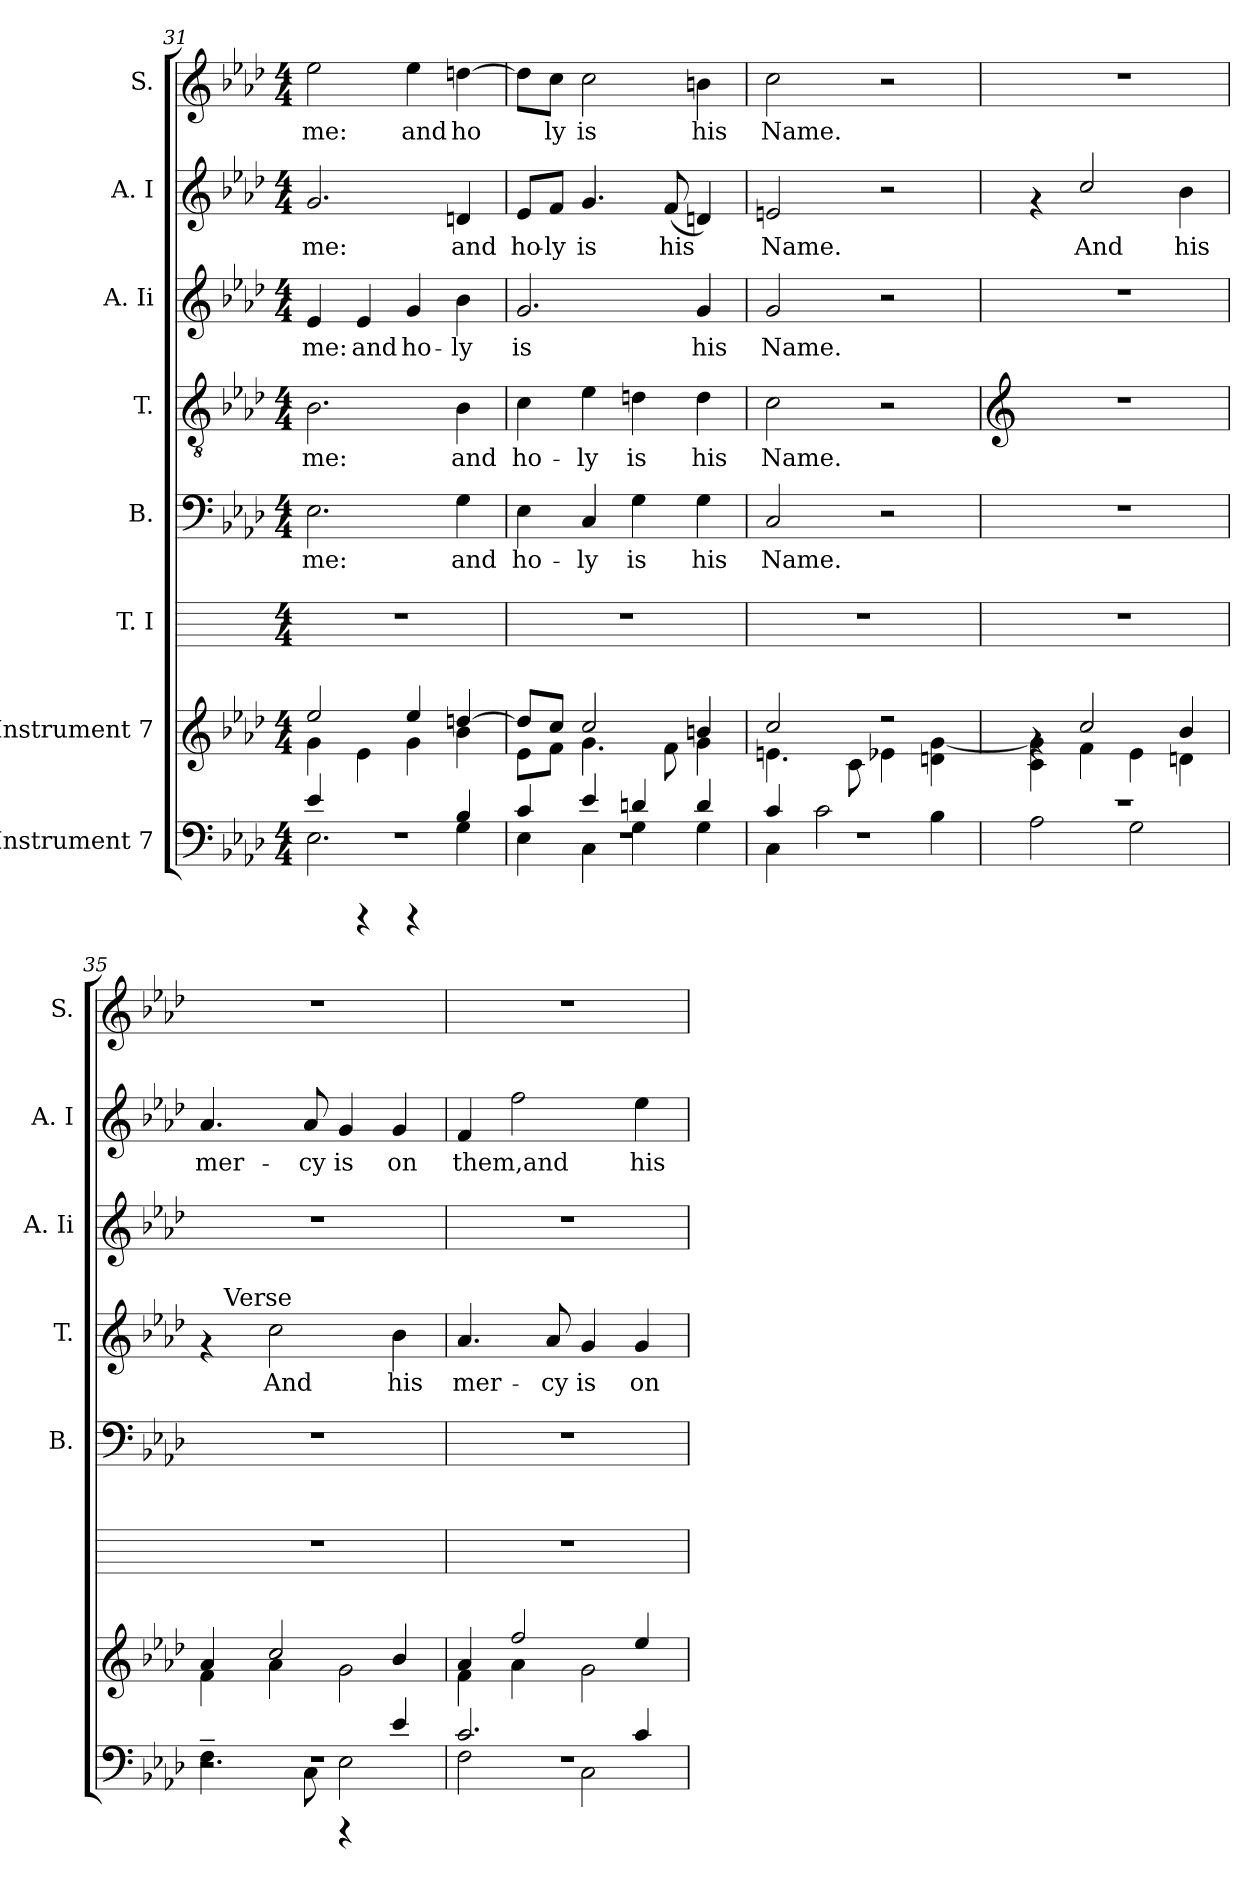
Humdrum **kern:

**kern	**kern	**kern	**kern	**text	**kern	**text	**kern	**text	**kern	**text	**kern	**text
*part8	*part7	*part6	*part5	*part5	*part4	*part4	*part3	*part3	*part2	*part2	*part1	*part1
*staff8	*staff7	*staff6	*staff5	*staff5	*staff4	*staff4	*staff3	*staff3	*staff2	*staff2	*staff1	*staff1
*I"Instrument 7	*I"Instrument 7	*I"T. I	*I"B.	*	*I"T.	*	*I"A. Ii	*	*I"A. I	*	*I"S.	*
*	*	*	*I'B.	*	*I'T.	*	*I'A. Ii	*	*I'A. I	*	*I'S.	*
*clefF4	*clefG2	*	*clefF4	*	*clefGv2	*	*clefG2	*	*clefG2	*	*clefG2	*
*k[b-e-a-d-]	*k[b-e-a-d-]	*k[]	*k[b-e-a-d-]	*	*k[b-e-a-d-]	*	*k[b-e-a-d-]	*	*k[b-e-a-d-]	*	*k[b-e-a-d-]	*
*A-:	*A-:	*C:	*A-:	*	*A-:	*	*A-:	*	*A-:	*	*A-:	*
*M4/4	*M4/4	*M4/4	*M4/4	*	*M4/4	*	*M4/4	*	*M4/4	*	*M4/4	*
=31	=31	=31	=31	=31	=31	=31	=31	=31	=31	=31	=31	=31
*^	*^	*	*	*	*	*	*	*	*	*	*	*
*	*^	*	*	*	*	*	*	*	*	*	*	*	*	*
!	!	!	!	!	!	!	!LO:LY:b	!	!LO:LY:b:cj	!	!LO:LY:b	!	!LO:LY:b:cj	!	!LO:LY:b
1r	4e-/	2.E-\	2ee-/	4g\	1r	2.E-\	me:	2.B-\	me:	4e-/	me:	2.g/	me:	2ee-\	me:
!	!	!	!	!	!	!	!	!	!	!	!LO:LY:b	!	!	!	!
.	4rCCC	.	.	4e-\	.	.	.	.	.	4e-/	and	.	.	.	.
!	!	!	!	!	!	!	!	!	!	!	!LO:LY:b	!	!	!	!LO:LY:b
.	4rCCC	.	4ee-/	4g\	.	.	.	.	.	4g/	ho-	.	.	4ee-\	and
!	!	!	!	!	!	!	!LO:LY:b	!	!LO:LY:b:cj	!	!LO:LY:b	!	!LO:LY:b:cj	!	!LO:LY:b
.	4B-/	4G\	[>4ddn/	4b-\	.	4G\	and	4B-\	and	4b-\	-ly	4dn/	and	[>4ddn\	ho-
=32	=32	=32	=32	=32	=32	=32	=32	=32	=32	=32	=32	=32	=32	=32	=32
!	!	!	!	!	!	!	!LO:LY:b	!	!LO:LY:b:cj	!	!LO:LY:b	!	!LO:LY:b:cj	!	!LO:LY:b
1r	4c/	4E-\	8dd/L]	8e-\L	1r	4E-\	ho-	4c\	ho-	2.g/	is	8e-/L	ho-	8dd\L]	--
!	!	!	!	!	!	!	!	!	!	!	!	!	!LO:LY:b:cj	!	!LO:LY:b
.	.	.	8cc/J	8f\J	.	.	.	.	.	.	.	8f/J	-ly	8cc\J	-ly
!	!	!	!	!	!	!	!LO:LY:b	!	!LO:LY:b:cj	!	!	!	!LO:LY:b:cj	!	!LO:LY:b
.	4e-/	4C\	2cc/	4.g\	.	4C/	-ly	4e-\	-ly	.	.	4.g/	is	2cc\	is
!	!	!	!	!	!	!	!LO:LY:b	!	!LO:LY:b:cj	!	!	!	!	!	!
.	4dn/	4G\	.	.	.	4G\	is	4dn\	is	.	.	.	.	.	.
!	!	!	!	!	!	!	!	!	!	!	!	!	!LO:LY:b:cj	!	!
.	.	.	.	8f\	.	.	.	.	.	.	.	(<8f/	his	.	.
!	!	!	!	!	!	!	!LO:LY:b	!	!LO:LY:b:cj	!	!LO:LY:b	!	!LO:LY:b:cj	!	!LO:LY:b
.	4d/	4G\	4bn/	4g\	.	4G\	his	4d\	his	4g/	his	4dn/)	.	4bn\	his
=33	=33	=33	=33	=33	=33	=33	=33	=33	=33	=33	=33	=33	=33	=33	=33
!	!	!	!	!	!	!	!LO:LY:b	!	!LO:LY:b:cj	!	!LO:LY:b	!	!LO:LY:b:cj	!	!LO:LY:b
1r	4c/	4C\	2cc/	4.en\	1r	2C/	Name.	2c\	Name.	2g/	Name.	2en/	Name.	2cc\	Name.
.	2.ryy	2c\	.	.	.	.	.	.	.	.	.	.	.	.	.
.	.	.	.	8c\	.	.	.	.	.	.	.	.	.	.	.
.	.	.	2r	4e-X\	.	2r	.	2r	.	2r	.	2r	.	2r	.
.	.	4B-\	.	[>4g\ 4dn\	.	.	.	.	.	.	.	.	.	.	.
*v	*v	*v	*	*	*	*	*	*	*	*	*	*	*	*	*
!!LO:PB:g=z
=34	=34	=34	=34	=34	=34	=34	=34	=34	=34	=34	=34	=34	=34
*	*	*	*	*	*	*clefG2	*	*	*	*	*	*	*
*^	*	*	*	*	*	*	*	*	*	*	*	*	*
1r	2A-\	4rg	4c\ 4g\]	1r	1r	.	1r	.	1r	.	4rf	.	1r	.
!	!	!	!	!	!	!	!	!	!	!	!	!LO:LY:b:cj	!	!
.	.	2cc/	4f\	.	.	.	.	.	.	.	2cc/	And	.	.
.	2G\	.	4e-\	.	.	.	.	.	.	.	.	.	.	.
!	!	!	!	!	!	!	!	!	!	!	!	!LO:LY:b:cj	!	!
.	.	4b-/	4dn\	.	.	.	.	.	.	.	4b-\	his	.	.
=35	=35	=35	=35	=35	=35	=35	=35	=35	=35	=35	=35	=35	=35	=35
*	*^	*	*	*	*	*	*	*	*	*	*	*	*	*
!	!	!	!	!	!	!	!	!	!	!	!	!	!LO:LY:b:cj	!	!
*	*	*	*	*	*	*	*	*^	*	*	*	*	*	*	*
1r	2r	4.F~>\	4a-/	4f\	1r	1r	.	4rf	16ryy	.	1r	.	4.a-/	mer-	1r	.
!	!	!	!	!	!	!	!	!	!LO:TX:a:t=Verse	!	!	!	!	!	!	!
.	.	.	.	.	.	.	.	.	2...ryy	.	.	.	.	.	.	.
!	!	!	!	!	!	!	!	!	!	!LO:LY:b:cj	!	!	!	!	!	!
.	.	.	2cc/	4a-\	.	.	.	2cc\	.	And	.	.	.	.	.	.
!	!	!	!	!	!	!	!	!	!	!	!	!	!	!LO:LY:b:cj	!	!
.	.	8C\	.	.	.	.	.	.	.	.	.	.	8a-/	-cy	.	.
!	!	!	!	!	!	!	!	!	!	!	!	!	!	!LO:LY:b:cj	!	!
.	4rEEE	2E-\	.	2g\	.	.	.	.	.	.	.	.	4g/	is	.	.
!	!	!	!	!	!	!	!	!	!	!LO:LY:b:cj	!	!	!	!LO:LY:b:cj	!	!
.	4e-/	.	4b-/	.	.	.	.	4b-\	.	his	.	.	4g/	on	.	.
=36	=36	=36	=36	=36	=36	=36	=36	=36	=36	=36	=36	=36	=36	=36	=36	=36
!	!	!	!	!	!	!	!	!	!	!LO:LY:b:cj	!	!	!	!LO:LY:b:cj	!	!
*	*	*	*	*	*	*	*	*v	*v	*	*	*	*	*	*	*
1r	2.c/	2F\	4a-/	4f\	1r	1r	.	4.a-/	mer-	1r	.	4f/	them,and	1r	.
!	!	!	!	!	!	!	!	!	!	!	!	!	!LO:LY:b:cj	!	!
.	.	.	2ff/	4a-\	.	.	.	.	.	.	.	2ff\	.	.	.
!	!	!	!	!	!	!	!	!	!LO:LY:b:cj	!	!	!	!	!	!
.	.	.	.	.	.	.	.	8a-/	-cy	.	.	.	.	.	.
!	!	!	!	!	!	!	!	!	!LO:LY:b:cj	!	!	!	!	!	!
.	.	2C\	.	2g\	.	.	.	4g/	is	.	.	.	.	.	.
!	!	!	!	!	!	!	!	!	!LO:LY:b:cj	!	!	!	!LO:LY:b:cj	!	!
.	4c/	.	4ee-/	.	.	.	.	4g/	on	.	.	4ee-\	his	.	.
*v	*v	*v	*	*	*	*	*	*	*	*	*	*	*	*	*
*	*v	*v	*	*	*	*	*	*	*	*	*	*	*
=	=	=	=	=	=	=	=	=	=	=	=	=
*-	*-	*-	*-	*-	*-	*-	*-	*-	*-	*-	*-	*-
